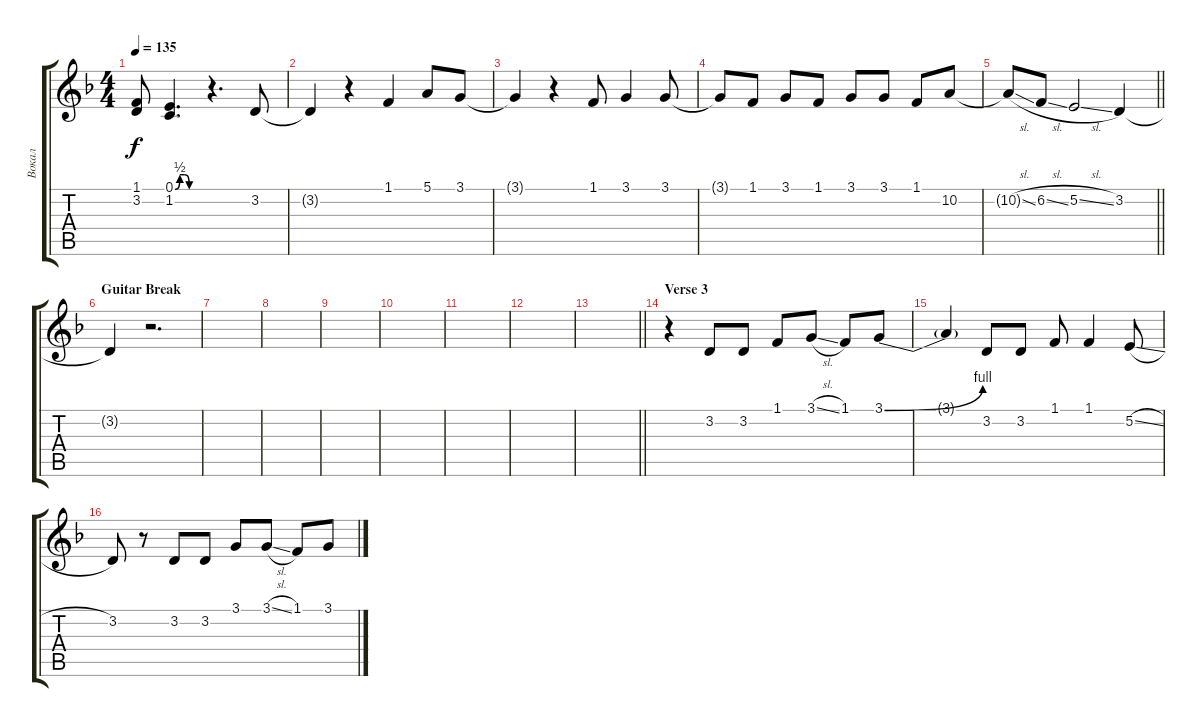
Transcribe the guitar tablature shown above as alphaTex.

\track ("Вокал" "Вокал") {instrument trumpet}
\staff {score tabs}
\tuning (E4 B3 G3 D3 A2 E2) {hide}
\ts (4 4)
\tempo 135
\clef g2
\ks dminor
(1.1{t} 3.2{t}).8{dy f} (0.1{be (custom 0 0 10 2 20 2 30 0 60 0)} 1.2).4{d} r.4{d} 3.2.8 |
3.2{t}.4 r.4 1.1.4 5.1.8 3.1.8 |
3.1{t}.4 r.4 1.1.8 3.1.4 3.1.8 |
3.1{t}.8 1.1.8 3.1.8 1.1.8 3.1.8 3.1.8 1.1.8 10.2.8 |
\barLineRight lightlight
10.2{sl t}.8 6.2{sl}.8 5.2{sl}.2 3.2.4 |
\section ("" "Guitar Break")
3.2{t}.4 r.2{d} |
|
|
|
|
|
|
\barLineRight lightlight
|
\section ("" "Verse 3")
r.4 3.2.8 3.2.8 1.1.8 3.1{sl}.8 1.1.8 3.1{be (bend 0 0 60 4)}.8 |
3.1{t}.4 3.2.8 3.2.8 1.1.8 1.1.4 5.2{sl}.8 |
3.2.8 r.8 3.2.8 3.2.8 3.1.8 3.1{sl}.8 1.1.8 3.1{sl}.8
